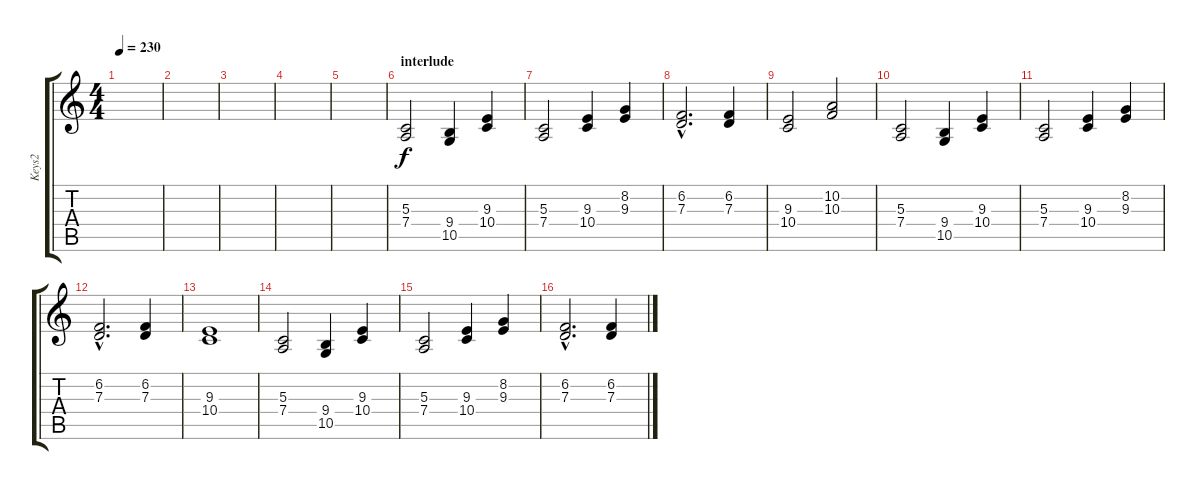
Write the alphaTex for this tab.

\track ("Keys2" "Keys2") {instrument stringensemble1}
\staff {score tabs}
\tuning (E4 B3 G3 D3 A2 E2) {hide}
\ts (4 4)
\tempo 230
\clef g2
\ks c
|
|
|
|
|
\section ("" "interlude")
(5.3 7.4).2 (9.4 10.5).4 (9.3 10.4).4 |
(5.3 7.4).2 (9.3 10.4).4 (8.2 9.3).4 |
(6.2{hac} 7.3{hac}).2{d} (6.2 7.3).4 |
(9.3 10.4).2 (10.2 10.3).2 |
(5.3 7.4).2 (9.4 10.5).4 (9.3 10.4).4 |
(5.3 7.4).2 (9.3 10.4).4 (8.2 9.3).4 |
(6.2{hac} 7.3{hac}).2{d} (6.2 7.3).4 |
(9.3 10.4).1 |
(5.3 7.4).2 (9.4 10.5).4 (9.3 10.4).4 |
(5.3 7.4).2 (9.3 10.4).4 (8.2 9.3).4 |
(6.2{hac} 7.3{hac}).2{d} (6.2 7.3).4
